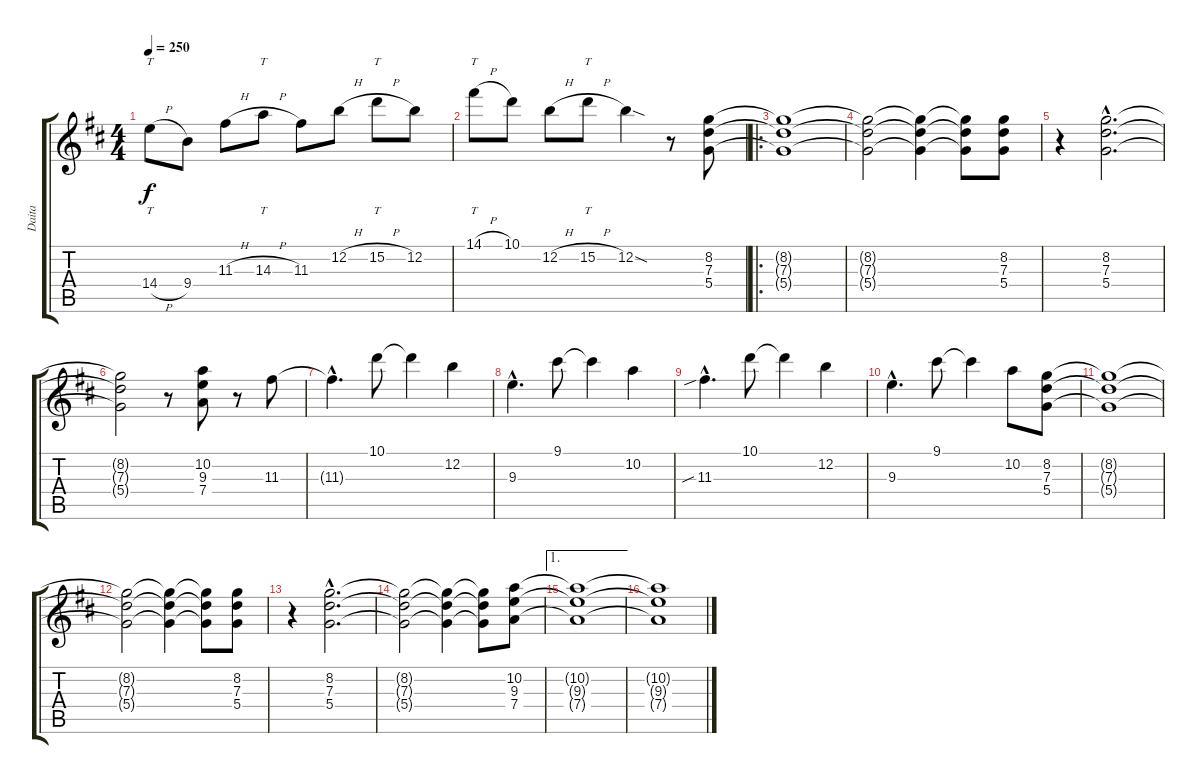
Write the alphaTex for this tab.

\track ("Daita" "Daita") {instrument distortionguitar}
\staff {score tabs}
\tuning (E4 B3 G3 D3 A2 E2) {hide}
\ts (4 4)
\tempo 250
\clef g2
\ks d
14.4{h}.8{tt dy f} 9.4.8 11.3{h}.8 14.3{h}.8{tt} 11.3.8 12.2{h}.8 15.2{h}.8{tt} 12.2.8 |
14.1{h}.8{tt} 10.1.8 12.2{h}.8 15.2{h}.8{tt} 12.2{sod}.4 r.8 (8.2 7.3 5.4).8 |
\ro
(8.2{t} 7.3{t} 5.4{t}).1 |
(8.2{t} 7.3{t} 5.4{t}).2 (8.2{t} 7.3{t} 5.4{t}).4 (8.2{t} 7.3{t} 5.4{t}).8 (8.2 7.3 5.4).8 |
r.4 (8.2{hac} 7.3{hac} 5.4{hac}).2{d} |
(8.2{t} 7.3{t} 5.4{t}).2 r.8 (10.2 9.3 7.4).8 r.8 11.3.8 |
11.3{hac t}.4{d} 10.1.8 10.1{t}.4 12.2.4 |
9.3{hac}.4{d} 9.1.8 9.1{t}.4 10.2.4 |
11.3{sib hac}.4{d} 10.1.8 10.1{t}.4 12.2.4 |
9.3{hac}.4{d} 9.1.8 9.1{t}.4 10.2.8 (8.2 7.3 5.4).8 |
(8.2{t} 7.3{t} 5.4{t}).1 |
(8.2{t} 7.3{t} 5.4{t}).2 (8.2{t} 7.3{t} 5.4{t}).4 (8.2{t} 7.3{t} 5.4{t}).8 (8.2 7.3 5.4).8 |
r.4 (8.2{hac} 7.3{hac} 5.4{hac}).2{d} |
(8.2{t} 7.3{t} 5.4{t}).2 (8.2{t} 7.3{t} 5.4{t}).4 (8.2{t} 7.3{t} 5.4{t}).8 (10.2 9.3 7.4).8 |
\ae 1
(10.2{t} 9.3{t} 7.4{t}).1 |
(10.2{t} 9.3{t} 7.4{t}).1
